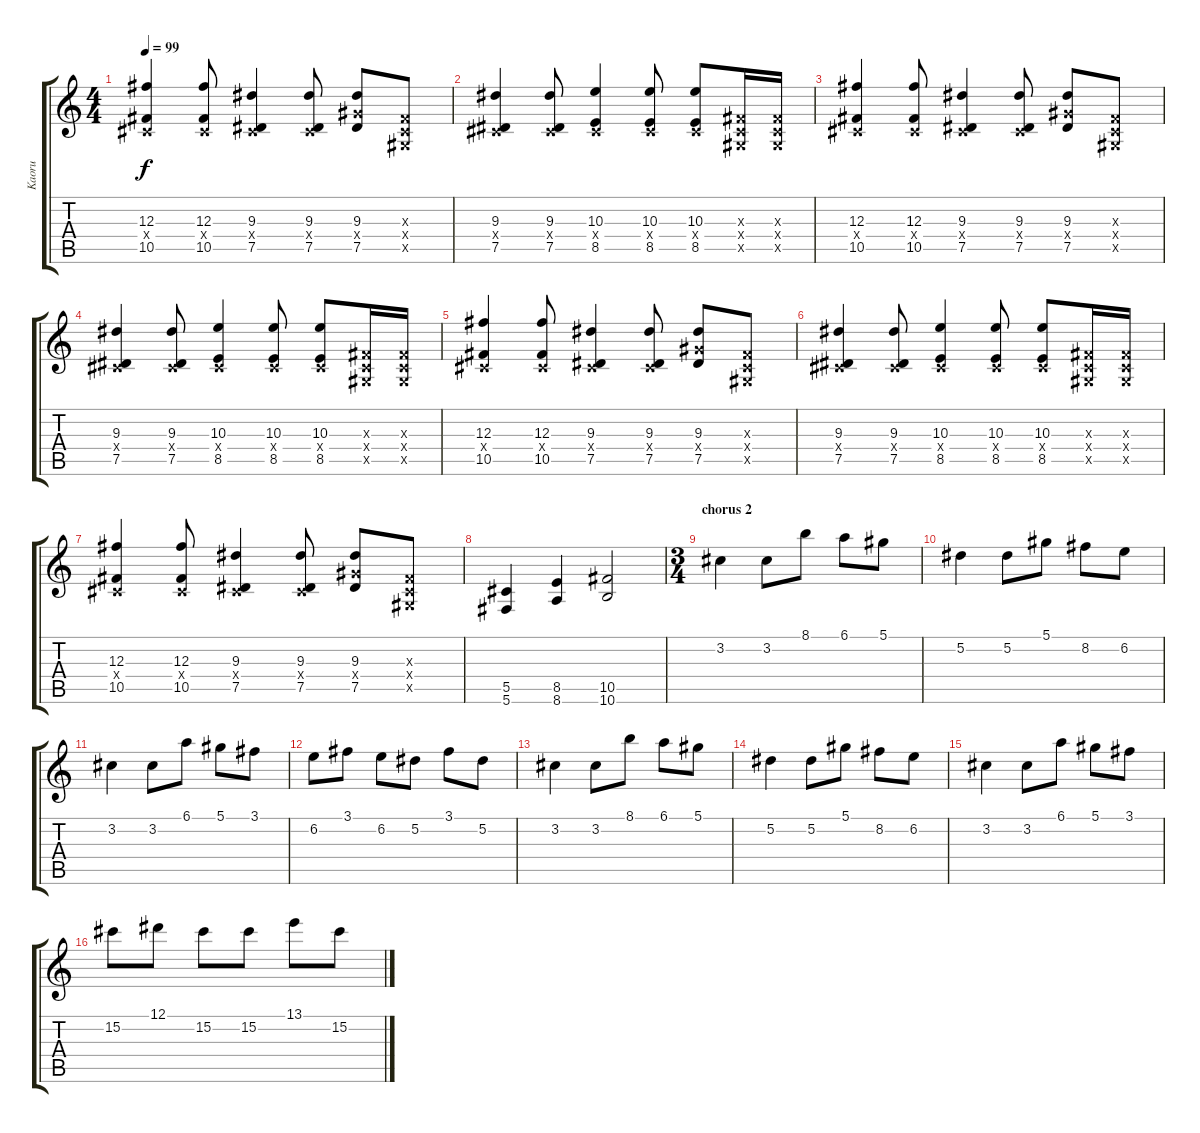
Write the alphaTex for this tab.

\track ("Kaoru" "Kaoru") {instrument electricguitarjazz}
\staff {score tabs}
\tuning (Eb4 Bb3 Gb3 Db3 Ab2 Db2) {hide}
\ts (4 4)
\tempo 99
\clef g2
\ks c
(12.3 0.4{x} 10.5).4{dy f} (12.3 0.4{x} 10.5).8 (9.3 0.4{x} 7.5).4 (9.3 0.4{x} 7.5).8 (9.3 7.4{x} 7.5).8 (0.3{x} 0.4{x} 0.5{x}).8 |
(9.3 0.4{x} 7.5).4 (9.3 0.4{x} 7.5).8 (10.3 0.4{x} 8.5).4 (10.3 0.4{x} 8.5).8 (10.3 0.4{x} 8.5).8 (0.3{x} 0.4{x} 0.5{x}).16 (0.3{x} 0.4{x} 0.5{x}).16 |
(12.3 0.4{x} 10.5).4 (12.3 0.4{x} 10.5).8 (9.3 0.4{x} 7.5).4 (9.3 0.4{x} 7.5).8 (9.3 7.4{x} 7.5).8 (0.3{x} 0.4{x} 0.5{x}).8 |
(9.3 0.4{x} 7.5).4 (9.3 0.4{x} 7.5).8 (10.3 0.4{x} 8.5).4 (10.3 0.4{x} 8.5).8 (10.3 0.4{x} 8.5).8 (0.3{x} 0.4{x} 0.5{x}).16 (0.3{x} 0.4{x} 0.5{x}).16 |
(12.3 0.4{x} 10.5).4 (12.3 0.4{x} 10.5).8 (9.3 0.4{x} 7.5).4 (9.3 0.4{x} 7.5).8 (9.3 7.4{x} 7.5).8 (0.3{x} 0.4{x} 0.5{x}).8 |
(9.3 0.4{x} 7.5).4 (9.3 0.4{x} 7.5).8 (10.3 0.4{x} 8.5).4 (10.3 0.4{x} 8.5).8 (10.3 0.4{x} 8.5).8 (0.3{x} 0.4{x} 0.5{x}).16 (0.3{x} 0.4{x} 0.5{x}).16 |
(12.3 0.4{x} 10.5).4 (12.3 0.4{x} 10.5).8 (9.3 0.4{x} 7.5).4 (9.3 0.4{x} 7.5).8 (9.3 7.4{x} 7.5).8 (0.3{x} 0.4{x} 0.5{x}).8 |
(5.5 5.6).4 (8.5 8.6).4 (10.5 10.6).2 |
\ts (3 4)
\section ("" "chorus 2")
3.2.4{volume 11 balance 8 instrument electricguitarclean} 3.2.8 8.1.8 6.1.8 5.1.8 |
5.2.4 5.2.8 5.1.8 8.2.8 6.2.8 |
3.2.4 3.2.8 6.1.8 5.1.8 3.1.8 |
6.2.8 3.1.8 6.2.8 5.2.8 3.1.8 5.2.8 |
3.2.4 3.2.8 8.1.8 6.1.8 5.1.8 |
5.2.4 5.2.8 5.1.8 8.2.8 6.2.8 |
3.2.4 3.2.8 6.1.8 5.1.8 3.1.8 |
15.2.8 12.1.8 15.2.8 15.2.8 13.1.8 15.2.8
